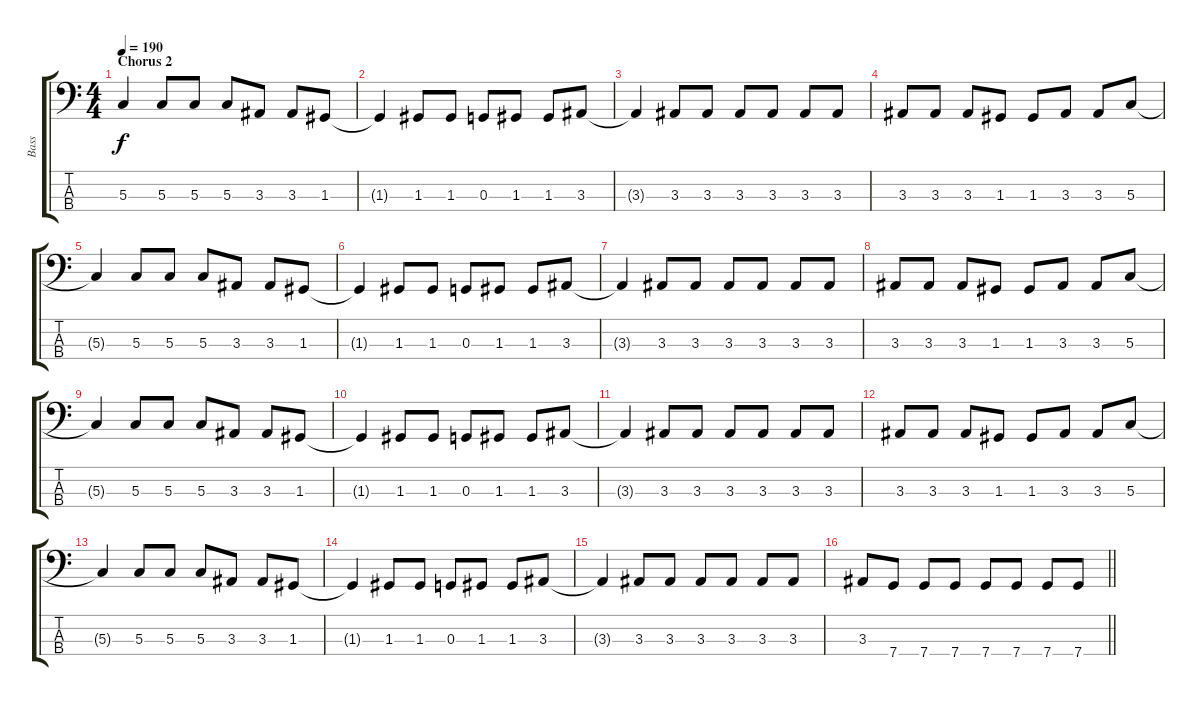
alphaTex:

\track ("Bass" "Bass") {instrument electricbassfinger}
\staff {score tabs}
\tuning (F2 C2 G1 C1) {hide}
\ts (4 4)
\section ("" "Chorus 2")
\tempo 190
\clef f4
\ks c
5.3{t}.4{dy f} 5.3.8 5.3.8 5.3.8 3.3.8 3.3.8 1.3.8 |
1.3{t}.4 1.3.8 1.3.8 0.3.8 1.3.8 1.3.8 3.3.8 |
3.3{t}.4 3.3.8 3.3.8 3.3.8 3.3.8 3.3.8 3.3.8 |
3.3.8 3.3.8 3.3.8 1.3.8 1.3.8 3.3.8 3.3.8 5.3.8 |
5.3{t}.4 5.3.8 5.3.8 5.3.8 3.3.8 3.3.8 1.3.8 |
1.3{t}.4 1.3.8 1.3.8 0.3.8 1.3.8 1.3.8 3.3.8 |
3.3{t}.4 3.3.8 3.3.8 3.3.8 3.3.8 3.3.8 3.3.8 |
3.3.8 3.3.8 3.3.8 1.3.8 1.3.8 3.3.8 3.3.8 5.3.8 |
5.3{t}.4 5.3.8 5.3.8 5.3.8 3.3.8 3.3.8 1.3.8 |
1.3{t}.4 1.3.8 1.3.8 0.3.8 1.3.8 1.3.8 3.3.8 |
3.3{t}.4 3.3.8 3.3.8 3.3.8 3.3.8 3.3.8 3.3.8 |
3.3.8 3.3.8 3.3.8 1.3.8 1.3.8 3.3.8 3.3.8 5.3.8 |
5.3{t}.4 5.3.8 5.3.8 5.3.8 3.3.8 3.3.8 1.3.8 |
1.3{t}.4 1.3.8 1.3.8 0.3.8 1.3.8 1.3.8 3.3.8 |
3.3{t}.4 3.3.8 3.3.8 3.3.8 3.3.8 3.3.8 3.3.8 |
\barLineRight lightlight
3.3.8 7.4.8 7.4.8 7.4.8 7.4.8 7.4.8 7.4.8 7.4.8
